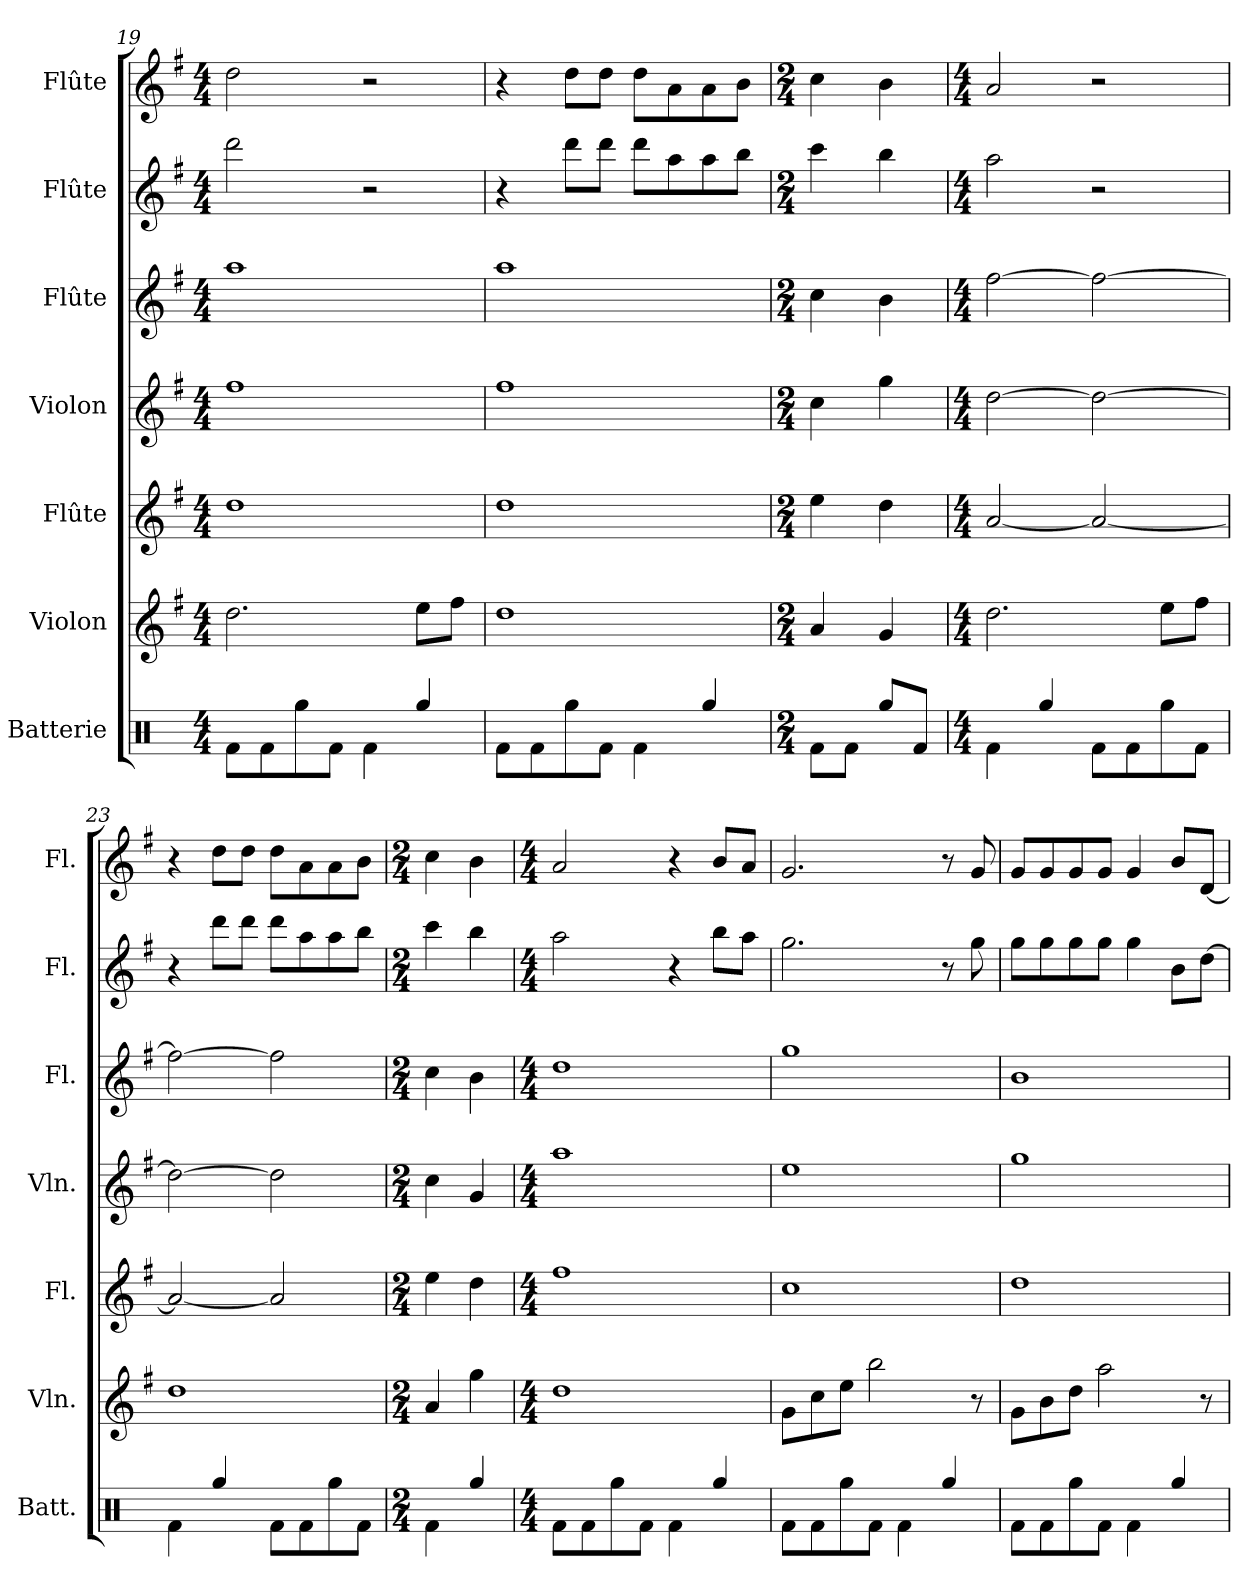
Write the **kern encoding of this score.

**kern	**kern	**kern	**kern	**kern	**kern	**kern
*part7	*part6	*part5	*part4	*part3	*part2	*part1
*staff7	*staff6	*staff5	*staff4	*staff3	*staff2	*staff1
*I"Batterie	*I"Violon	*I"Flûte	*I"Violon	*I"Flûte	*I"Flûte	*I"Flûte
*I'Batt.	*I'Vln.	*I'Fl.	*I'Vln.	*I'Fl.	*I'Fl.	*I'Fl.
*clefX	*clefG2	*clefG2	*clefG2	*clefG2	*clefG2	*clefG2
*k[]	*k[f#]	*k[f#]	*k[f#]	*k[f#]	*k[f#]	*k[f#]
*M4/4	*M4/4	*M4/4	*M4/4	*M4/4	*M4/4	*M4/4
=19	=19	=19	=19	=19	=19	=19
8Rf\L	2.dd\	1dd	1ff#	1aa	2ddd\	2dd\
8Rf\	.	.	.	.	.	.
8Rgg\	.	.	.	.	.	.
8Rf\J	.	.	.	.	.	.
4Rf\	.	.	.	.	2r	2r
4Rgg/	8ee\L	.	.	.	.	.
.	8ff#\J	.	.	.	.	.
=20	=20	=20	=20	=20	=20	=20
8Rf\L	1dd	1dd	1ff#	1aa	4r	4r
8Rf\	.	.	.	.	.	.
8Rgg\	.	.	.	.	8ddd\L	8dd\L
8Rf\J	.	.	.	.	8ddd\J	8dd\J
4Rf\	.	.	.	.	8ddd\L	8dd\L
.	.	.	.	.	8aa\	8a\
4Rgg/	.	.	.	.	8aa\	8a\
.	.	.	.	.	8bb\J	8b\J
=21	=21	=21	=21	=21	=21	=21
*M2/4	*M2/4	*M2/4	*M2/4	*M2/4	*M2/4	*M2/4
8Rf\L	4a/	4ee\	4cc\	4cc\	4ccc\	4cc\
8Rf\J	.	.	.	.	.	.
8Rgg/L	4g/	4dd\	4gg\	4b\	4bb\	4b\
8Rf/J	.	.	.	.	.	.
!!LO:PB:g=z
=22	=22	=22	=22	=22	=22	=22
*M4/4	*M4/4	*M4/4	*M4/4	*M4/4	*M4/4	*M4/4
4Rf\	2.dd\	[2a/	[2dd\	[2ff#\	2aa\	2a/
4Rgg/	.	.	.	.	.	.
8Rf\L	.	2a/_	2dd\_	2ff#\_	2r	2r
8Rf\	.	.	.	.	.	.
8Rgg\	8ee\L	.	.	.	.	.
8Rf\J	8ff#\J	.	.	.	.	.
=23	=23	=23	=23	=23	=23	=23
4Rf\	1dd	2a/_	2dd\_	2ff#\_	4r	4r
4Rgg/	.	.	.	.	8ddd\L	8dd\L
.	.	.	.	.	8ddd\J	8dd\J
8Rf\L	.	2a/]	2dd\]	2ff#\]	8ddd\L	8dd\L
8Rf\	.	.	.	.	8aa\	8a\
8Rgg\	.	.	.	.	8aa\	8a\
8Rf\J	.	.	.	.	8bb\J	8b\J
=24	=24	=24	=24	=24	=24	=24
*M2/4	*M2/4	*M2/4	*M2/4	*M2/4	*M2/4	*M2/4
4Rf\	4a/	4ee\	4cc\	4cc\	4ccc\	4cc\
4Rgg/	4gg\	4dd\	4g/	4b\	4bb\	4b\
=25	=25	=25	=25	=25	=25	=25
*M4/4	*M4/4	*M4/4	*M4/4	*M4/4	*M4/4	*M4/4
8Rf\L	1dd	1ff#	1aa	1dd	2aa\	2a/
8Rf\	.	.	.	.	.	.
8Rgg\	.	.	.	.	.	.
8Rf\J	.	.	.	.	.	.
4Rf\	.	.	.	.	4r	4r
4Rgg/	.	.	.	.	8bb\L	8b/L
.	.	.	.	.	8aa\J	8a/J
=26	=26	=26	=26	=26	=26	=26
8Rf\L	8g\L	1cc	1ee	1gg	2.gg\	2.g/
8Rf\	8cc\	.	.	.	.	.
8Rgg\	8ee\J	.	.	.	.	.
8Rf\J	2bb\	.	.	.	.	.
4Rf\	.	.	.	.	.	.
4Rgg/	.	.	.	.	8r	8r
.	8r	.	.	.	8gg\	8g/
!!LO:PB:g=z
=27	=27	=27	=27	=27	=27	=27
8Rf\L	8g\L	1dd	1gg	1b	8gg\L	8g/L
8Rf\	8b\	.	.	.	8gg\	8g/
8Rgg\	8dd\J	.	.	.	8gg\	8g/
8Rf\J	2aa\	.	.	.	8gg\J	8g/J
4Rf\	.	.	.	.	4gg\	4g/
4Rgg/	.	.	.	.	8b\L	8b/L
.	8r	.	.	.	[8dd\J	[8d/J
=	=	=	=	=	=	=
*-	*-	*-	*-	*-	*-	*-
